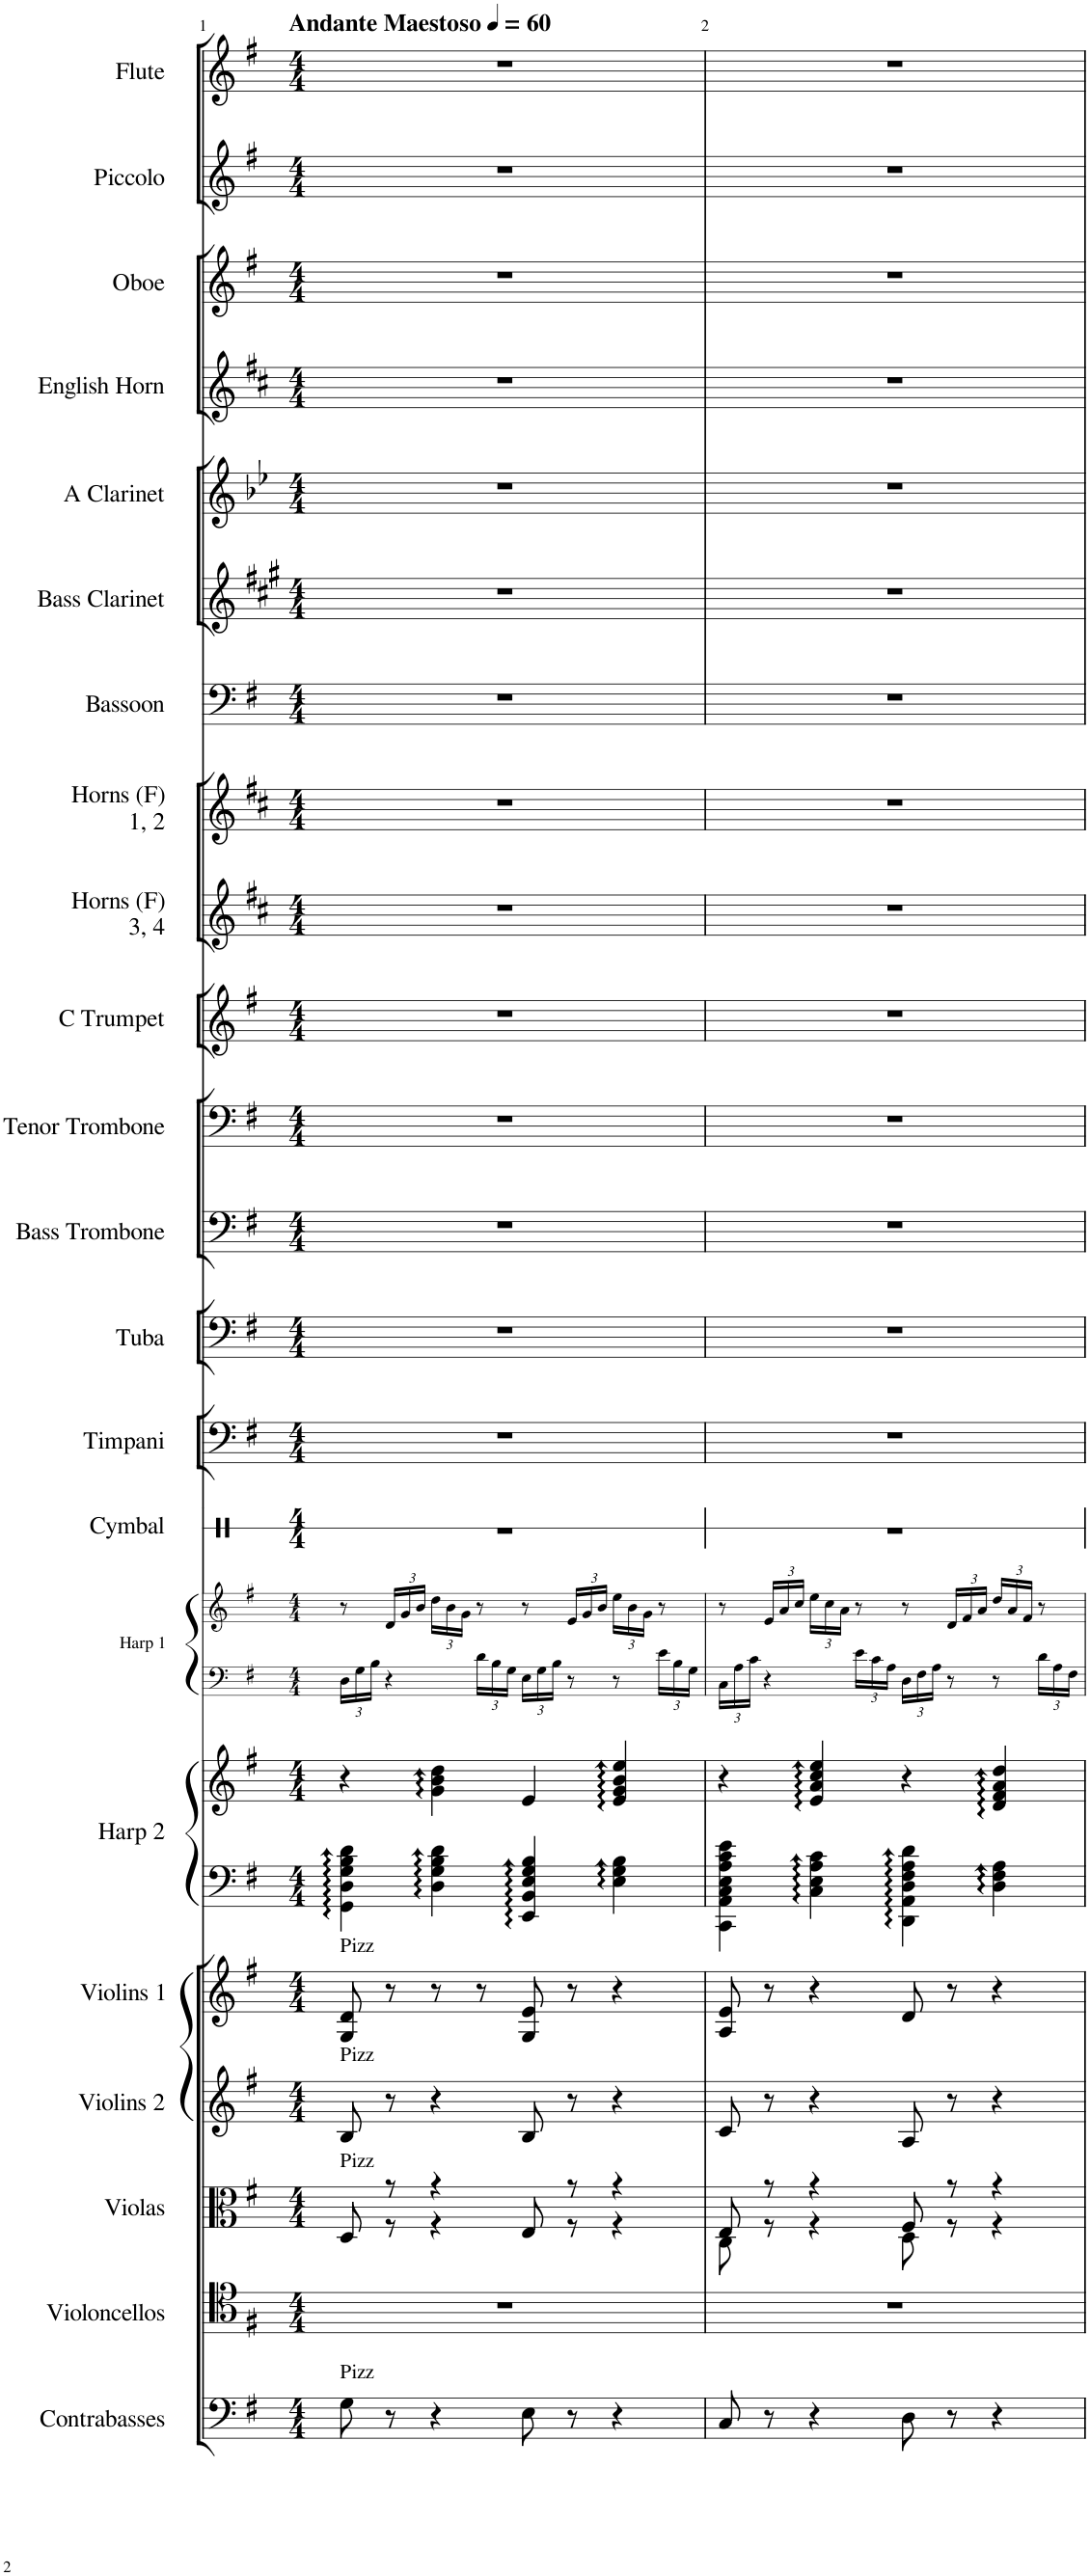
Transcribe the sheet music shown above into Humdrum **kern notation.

**kern	**kern	**kern	**kern	**kern	**kern	**kern	**kern	**kern	**kern	**kern	**kern	**kern	**kern	**kern	**kern	**kern	**kern	**kern	**kern	**kern	**kern	**kern	**kern
*part22	*part21	*part20	*part19	*part18	*part17	*part17	*part16	*part16	*part15	*part14	*part13	*part12	*part11	*part10	*part9	*part8	*part7	*part6	*part5	*part4	*part3	*part2	*part1
*staff24	*staff23	*staff22	*staff21	*staff20	*staff19	*staff18	*staff17	*staff16	*staff15	*staff14	*staff13	*staff12	*staff11	*staff10	*staff9	*staff8	*staff7	*staff6	*staff5	*staff4	*staff3	*staff2	*staff1
*I"Contrabasses	*I"Violoncellos	*I"Violas	*I"Violins 2	*I"Violins 1	*I"Harp 2	*	*I"Harp 1	*	*I"Cymbal	*I"Timpani	*I"Tuba	*I"Bass Trombone	*I"Tenor Trombone	*I"C Trumpet	*I"Horns (F)     3, 4	*I"Horns (F)     1, 2	*I"Bassoon	*I"Bass Clarinet	*I"A Clarinet	*I"English Horn	*I"Oboe	*I"Piccolo	*I"Flute
*I'Cbs.	*I'Vlcs.	*I'Vlas.	*I'Vlns. 2	*I'Vlns. 1	*I'Hrp. 2	*	*I'Hrp. 1	*	*I'Cym.	*I'Timp.	*I'Tuba	*I'B. Trb.	*I'T. Trb.	*I'C Tpt.	*I'Hn. (F) 3, 4	*	*I'Bsn.	*I'B. Cl.	*I'A Cl.	*I'E. Hn.	*I'Ob.	*I'Picc.	*I'Fl.
*	*	*	*	*	*	*	*stria5	*stria5	*stria1	*	*	*	*	*	*	*	*	*	*	*	*	*	*
*clefF4	*clefC4	*clefC3	*clefG2	*clefG2	*clefF4	*clefG2	*clefF4	*clefG2	*clefX	*clefF4	*clefF4	*clefF4	*clefF4	*clefG2	*clefG2	*clefG2	*clefF4	*clefG2	*clefG2	*clefG2	*clefG2	*clefG2	*clefG2
*Trd7c12	*	*	*	*	*	*	*	*	*	*	*	*	*	*Trd1c2	*Trd4c7	*Trd4c7	*	*Trd8c14	*Trd2c3	*Trd4c7	*	*Trd-7c-12	*
*k[f#]	*k[f#]	*k[f#]	*k[f#]	*k[f#]	*k[f#]	*k[f#]	*k[f#]	*k[f#]	*k[]	*k[f#]	*k[f#]	*k[f#]	*k[f#]	*k[f#]	*k[f#c#]	*k[f#c#]	*k[f#]	*k[f#c#g#]	*k[b-e-]	*k[f#c#]	*k[f#]	*k[f#]	*k[f#]
*M4/4	*M4/4	*M4/4	*M4/4	*M4/4	*M4/4	*M4/4	*M4/4	*M4/4	*M4/4	*M4/4	*M4/4	*M4/4	*M4/4	*M4/4	*M4/4	*M4/4	*M4/4	*M4/4	*M4/4	*M4/4	*M4/4	*M4/4	*M4/4
*MM60	*MM60	*MM60	*MM60	*MM60	*MM60	*MM60	*MM60	*MM60	*MM60	*MM60	*MM60	*MM60	*MM60	*MM60	*MM60	*MM60	*MM60	*MM60	*MM60	*MM60	*MM60	*MM60	*MM60
=1	=1	=1	=1	=1	=1	=1	=1	=1	=1	=1	=1	=1	=1	=1	=1	=1	=1	=1	=1	=1	=1	=1	=1
*	*	*^	*	*	*	*	*	*	*	*	*	*	*	*	*	*	*	*	*	*	*	*	*
*	*	*	*	*	*	*	*	*Xbrackettup	*	*	*	*	*	*	*	*	*	*	*	*	*	*	*	*
!	!	!	!	!	!	!	!	!	!	!	!	!	!	!	!	!	!	!	!	!	!	!	!	!LO:TX:a:B:t=Andante Maestoso
!	!	!	!	!	!LO:TX:a:t=Pizz	!	!	!	!	!	!	!	!	!	!	!	!	!	!	!	!	!	!	!
!	!	!	!	!LO:TX:a:t=Pizz	!	!	!	!	!	!	!	!	!	!	!	!	!	!	!	!	!	!	!	!
!	!	!LO:TX:a:t=Pizz	!	!	!	!	!	!	!	!	!	!	!	!	!	!	!	!	!	!	!	!	!	!
!LO:TX:a:t=Pizz	!	!	!	!	!	!	!	!	!	!	!	!	!	!	!	!	!	!	!	!	!	!	!	!
8G\	1r	8D/	8ryy	8B/	8G/ 8d/	4GG\ 4D\ 4G\ 4B\ 4d\	4r	24D\LL	8r	1r	1r	1r	1r	1r	1r	1r	1r	1r	1r	1r	1r	1r	1r	1r
.	.	.	.	.	.	.	.	24G\	.	.	.	.	.	.	.	.	.	.	.	.	.	.	.	.
.	.	.	.	.	.	.	.	24B\JJ	.	.	.	.	.	.	.	.	.	.	.	.	.	.	.	.
*	*	*	*	*	*	*	*	*	*Xbrackettup	*	*	*	*	*	*	*	*	*	*	*	*	*	*	*
8r	.	8r	8r	8r	8r	.	.	4r	24d/LL	.	.	.	.	.	.	.	.	.	.	.	.	.	.	.
.	.	.	.	.	.	.	.	.	24g/	.	.	.	.	.	.	.	.	.	.	.	.	.	.	.
.	.	.	.	.	.	.	.	.	24b/JJ	.	.	.	.	.	.	.	.	.	.	.	.	.	.	.
4r	.	4r	4r	4r	8r	4D\ 4G\ 4B\ 4d\	4g\ 4b\ 4dd\	.	24dd\LL	.	.	.	.	.	.	.	.	.	.	.	.	.	.	.
.	.	.	.	.	.	.	.	.	24b\	.	.	.	.	.	.	.	.	.	.	.	.	.	.	.
.	.	.	.	.	.	.	.	.	24g\JJ	.	.	.	.	.	.	.	.	.	.	.	.	.	.	.
.	.	.	.	.	8r	.	.	24d\LL	8r	.	.	.	.	.	.	.	.	.	.	.	.	.	.	.
.	.	.	.	.	.	.	.	24B\	.	.	.	.	.	.	.	.	.	.	.	.	.	.	.	.
.	.	.	.	.	.	.	.	24G\JJ	.	.	.	.	.	.	.	.	.	.	.	.	.	.	.	.
8E\	.	8E/	8ryy	8B/	8G/ 8e/	4EE/ 4BB/ 4E/ 4G/ 4B/	4e/	24E\LL	8r	.	.	.	.	.	.	.	.	.	.	.	.	.	.	.
.	.	.	.	.	.	.	.	24G\	.	.	.	.	.	.	.	.	.	.	.	.	.	.	.	.
.	.	.	.	.	.	.	.	24B\JJ	.	.	.	.	.	.	.	.	.	.	.	.	.	.	.	.
8r	.	8r	8r	8r	8r	.	.	8r	24e/LL	.	.	.	.	.	.	.	.	.	.	.	.	.	.	.
.	.	.	.	.	.	.	.	.	24g/	.	.	.	.	.	.	.	.	.	.	.	.	.	.	.
.	.	.	.	.	.	.	.	.	24b/JJ	.	.	.	.	.	.	.	.	.	.	.	.	.	.	.
4r	.	4r	4r	4r	4r	4E\ 4G\ 4B\	4e/ 4g/ 4b/ 4ee/	8r	24ee\LL	.	.	.	.	.	.	.	.	.	.	.	.	.	.	.
.	.	.	.	.	.	.	.	.	24b\	.	.	.	.	.	.	.	.	.	.	.	.	.	.	.
.	.	.	.	.	.	.	.	.	24g\JJ	.	.	.	.	.	.	.	.	.	.	.	.	.	.	.
.	.	.	.	.	.	.	.	24e\LL	8r	.	.	.	.	.	.	.	.	.	.	.	.	.	.	.
.	.	.	.	.	.	.	.	24B\	.	.	.	.	.	.	.	.	.	.	.	.	.	.	.	.
.	.	.	.	.	.	.	.	24G\JJ	.	.	.	.	.	.	.	.	.	.	.	.	.	.	.	.
=2	=2	=2	=2	=2	=2	=2	=2	=2	=2	=2	=2	=2	=2	=2	=2	=2	=2	=2	=2	=2	=2	=2	=2	=2
8C/	1r	8E/	8C\	8c/	8A/ 8e/	4CC\ 4AA\ 4C\ 4E\ 4A\ 4c\ 4e\	4r	24C\LL	8r	1r	1r	1r	1r	1r	1r	1r	1r	1r	1r	1r	1r	1r	1r	1r
.	.	.	.	.	.	.	.	24A\	.	.	.	.	.	.	.	.	.	.	.	.	.	.	.	.
.	.	.	.	.	.	.	.	24c\JJ	.	.	.	.	.	.	.	.	.	.	.	.	.	.	.	.
8r	.	8r	8r	8r	8r	.	.	4r	24e/LL	.	.	.	.	.	.	.	.	.	.	.	.	.	.	.
.	.	.	.	.	.	.	.	.	24a/	.	.	.	.	.	.	.	.	.	.	.	.	.	.	.
.	.	.	.	.	.	.	.	.	24cc/JJ	.	.	.	.	.	.	.	.	.	.	.	.	.	.	.
4r	.	4r	4r	4r	4r	4C\ 4E\ 4A\ 4c\	4e/ 4a/ 4cc/ 4ee/	.	24ee\LL	.	.	.	.	.	.	.	.	.	.	.	.	.	.	.
.	.	.	.	.	.	.	.	.	24cc\	.	.	.	.	.	.	.	.	.	.	.	.	.	.	.
.	.	.	.	.	.	.	.	.	24a\JJ	.	.	.	.	.	.	.	.	.	.	.	.	.	.	.
.	.	.	.	.	.	.	.	24e\LL	8r	.	.	.	.	.	.	.	.	.	.	.	.	.	.	.
.	.	.	.	.	.	.	.	24c\	.	.	.	.	.	.	.	.	.	.	.	.	.	.	.	.
.	.	.	.	.	.	.	.	24A\JJ	.	.	.	.	.	.	.	.	.	.	.	.	.	.	.	.
8D\	.	8F#/	8D\	8A/	8d/	4DD\ 4AA\ 4D\ 4F#\ 4A\ 4d\	4r	24D\LL	8r	.	.	.	.	.	.	.	.	.	.	.	.	.	.	.
.	.	.	.	.	.	.	.	24F#\	.	.	.	.	.	.	.	.	.	.	.	.	.	.	.	.
.	.	.	.	.	.	.	.	24A\JJ	.	.	.	.	.	.	.	.	.	.	.	.	.	.	.	.
8r	.	8r	8r	8r	8r	.	.	8r	24d/LL	.	.	.	.	.	.	.	.	.	.	.	.	.	.	.
.	.	.	.	.	.	.	.	.	24f#/	.	.	.	.	.	.	.	.	.	.	.	.	.	.	.
.	.	.	.	.	.	.	.	.	24a/JJ	.	.	.	.	.	.	.	.	.	.	.	.	.	.	.
4r	.	4r	4r	4r	4r	4D\ 4F#\ 4A\	4d/ 4f#/ 4a/ 4dd/	8r	24dd/LL	.	.	.	.	.	.	.	.	.	.	.	.	.	.	.
.	.	.	.	.	.	.	.	.	24a/	.	.	.	.	.	.	.	.	.	.	.	.	.	.	.
.	.	.	.	.	.	.	.	.	24f#/JJ	.	.	.	.	.	.	.	.	.	.	.	.	.	.	.
.	.	.	.	.	.	.	.	24d\LL	8r	.	.	.	.	.	.	.	.	.	.	.	.	.	.	.
.	.	.	.	.	.	.	.	24A\	.	.	.	.	.	.	.	.	.	.	.	.	.	.	.	.
.	.	.	.	.	.	.	.	24F#\JJ	.	.	.	.	.	.	.	.	.	.	.	.	.	.	.	.
*	*	*v	*v	*	*	*	*	*	*	*	*	*	*	*	*	*	*	*	*	*	*	*	*	*
=	=	=	=	=	=	=	=	=	=	=	=	=	=	=	=	=	=	=	=	=	=	=	=
*-	*-	*-	*-	*-	*-	*-	*-	*-	*-	*-	*-	*-	*-	*-	*-	*-	*-	*-	*-	*-	*-	*-	*-
